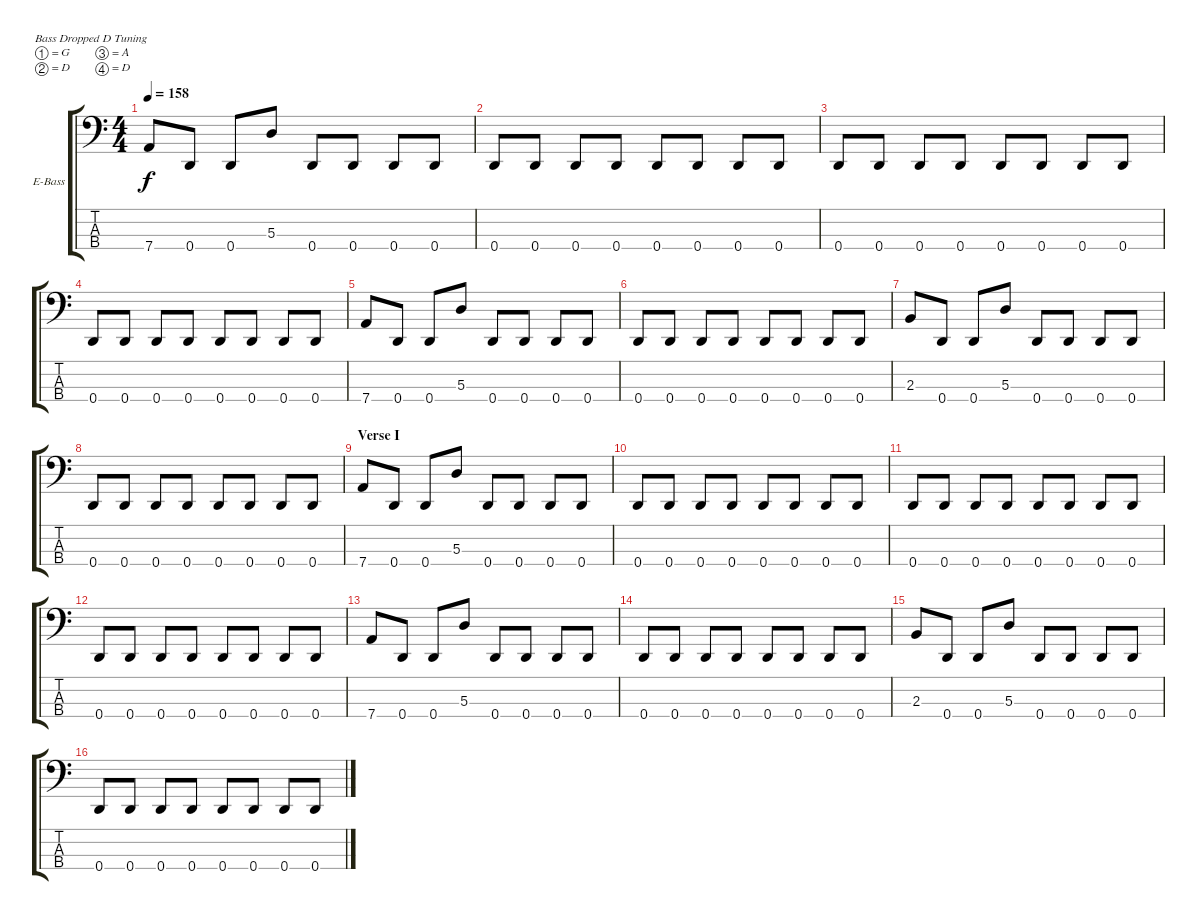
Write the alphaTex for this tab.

\bracketExtendMode groupsimilarinstruments
\firstSystemTrackNameOrientation horizontal
\otherSystemsTrackNameOrientation horizontal
\track ("Bass" "E-Bass") {instrument electricbasspick}
\staff {score tabs}
\tuning (G2 D2 A1 D1)
\ts (4 4)
\tempo 158
\clef f4
\ks c
7.4.8{dy f} 0.4.8 0.4.8 5.3.8 0.4.8 0.4.8 0.4.8 0.4.8 |
0.4.8 0.4.8 0.4.8 0.4.8 0.4.8 0.4.8 0.4.8 0.4.8 |
0.4.8 0.4.8 0.4.8 0.4.8 0.4.8 0.4.8 0.4.8 0.4.8 |
0.4.8 0.4.8 0.4.8 0.4.8 0.4.8 0.4.8 0.4.8 0.4.8 |
7.4.8 0.4.8 0.4.8 5.3.8 0.4.8 0.4.8 0.4.8 0.4.8 |
0.4.8 0.4.8 0.4.8 0.4.8 0.4.8 0.4.8 0.4.8 0.4.8 |
2.3.8 0.4.8 0.4.8 5.3.8 0.4.8 0.4.8 0.4.8 0.4.8 |
0.4.8 0.4.8 0.4.8 0.4.8 0.4.8 0.4.8 0.4.8 0.4.8 |
\section ("" "Verse I")
7.4.8 0.4.8 0.4.8 5.3.8 0.4.8 0.4.8 0.4.8 0.4.8 |
0.4.8 0.4.8 0.4.8 0.4.8 0.4.8 0.4.8 0.4.8 0.4.8 |
0.4.8 0.4.8 0.4.8 0.4.8 0.4.8 0.4.8 0.4.8 0.4.8 |
0.4.8 0.4.8 0.4.8 0.4.8 0.4.8 0.4.8 0.4.8 0.4.8 |
7.4.8 0.4.8 0.4.8 5.3.8 0.4.8 0.4.8 0.4.8 0.4.8 |
0.4.8 0.4.8 0.4.8 0.4.8 0.4.8 0.4.8 0.4.8 0.4.8 |
2.3.8 0.4.8 0.4.8 5.3.8 0.4.8 0.4.8 0.4.8 0.4.8 |
0.4.8 0.4.8 0.4.8 0.4.8 0.4.8 0.4.8 0.4.8 0.4.8
